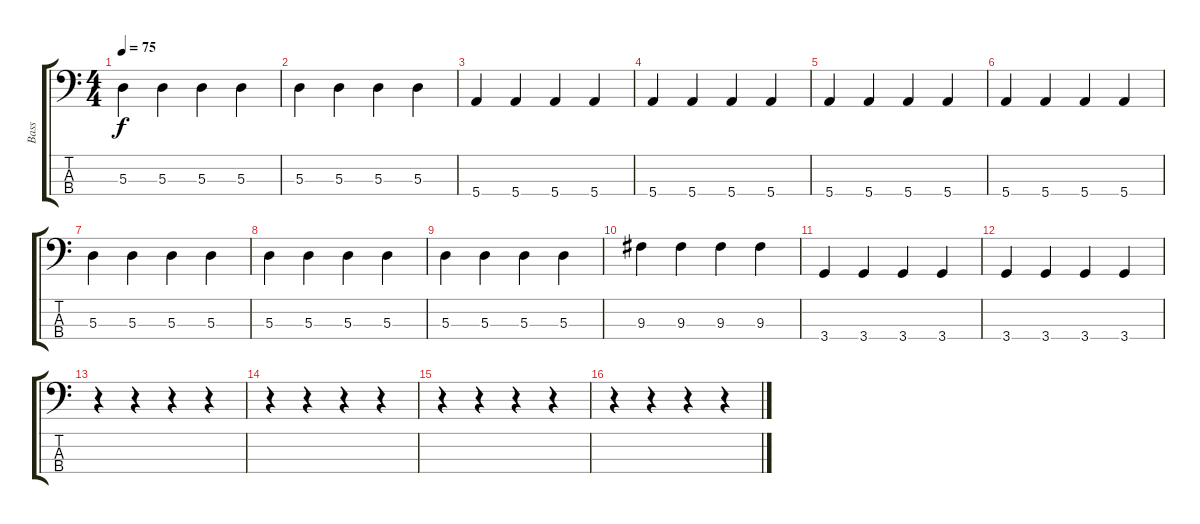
\track ("Bass" "Bass") {instrument electricbasspick}
\staff {score tabs}
\tuning (G2 D2 A1 E1) {hide}
\ts (4 4)
\tempo 75
\clef f4
\ks c
5.3.4{dy f} 5.3.4 5.3.4 5.3.4 |
5.3.4 5.3.4 5.3.4 5.3.4 |
5.4.4 5.4.4 5.4.4 5.4.4 |
5.4.4 5.4.4 5.4.4 5.4.4 |
5.4.4 5.4.4 5.4.4 5.4.4 |
5.4.4 5.4.4 5.4.4 5.4.4 |
5.3.4 5.3.4 5.3.4 5.3.4 |
5.3.4 5.3.4 5.3.4 5.3.4 |
5.3.4 5.3.4 5.3.4 5.3.4 |
9.3.4 9.3.4 9.3.4 9.3.4 |
3.4.4 3.4.4 3.4.4 3.4.4 |
3.4.4 3.4.4 3.4.4 3.4.4 |
r.4 r.4 r.4 r.4 |
r.4 r.4 r.4 r.4 |
r.4 r.4 r.4 r.4 |
r.4 r.4 r.4 r.4
